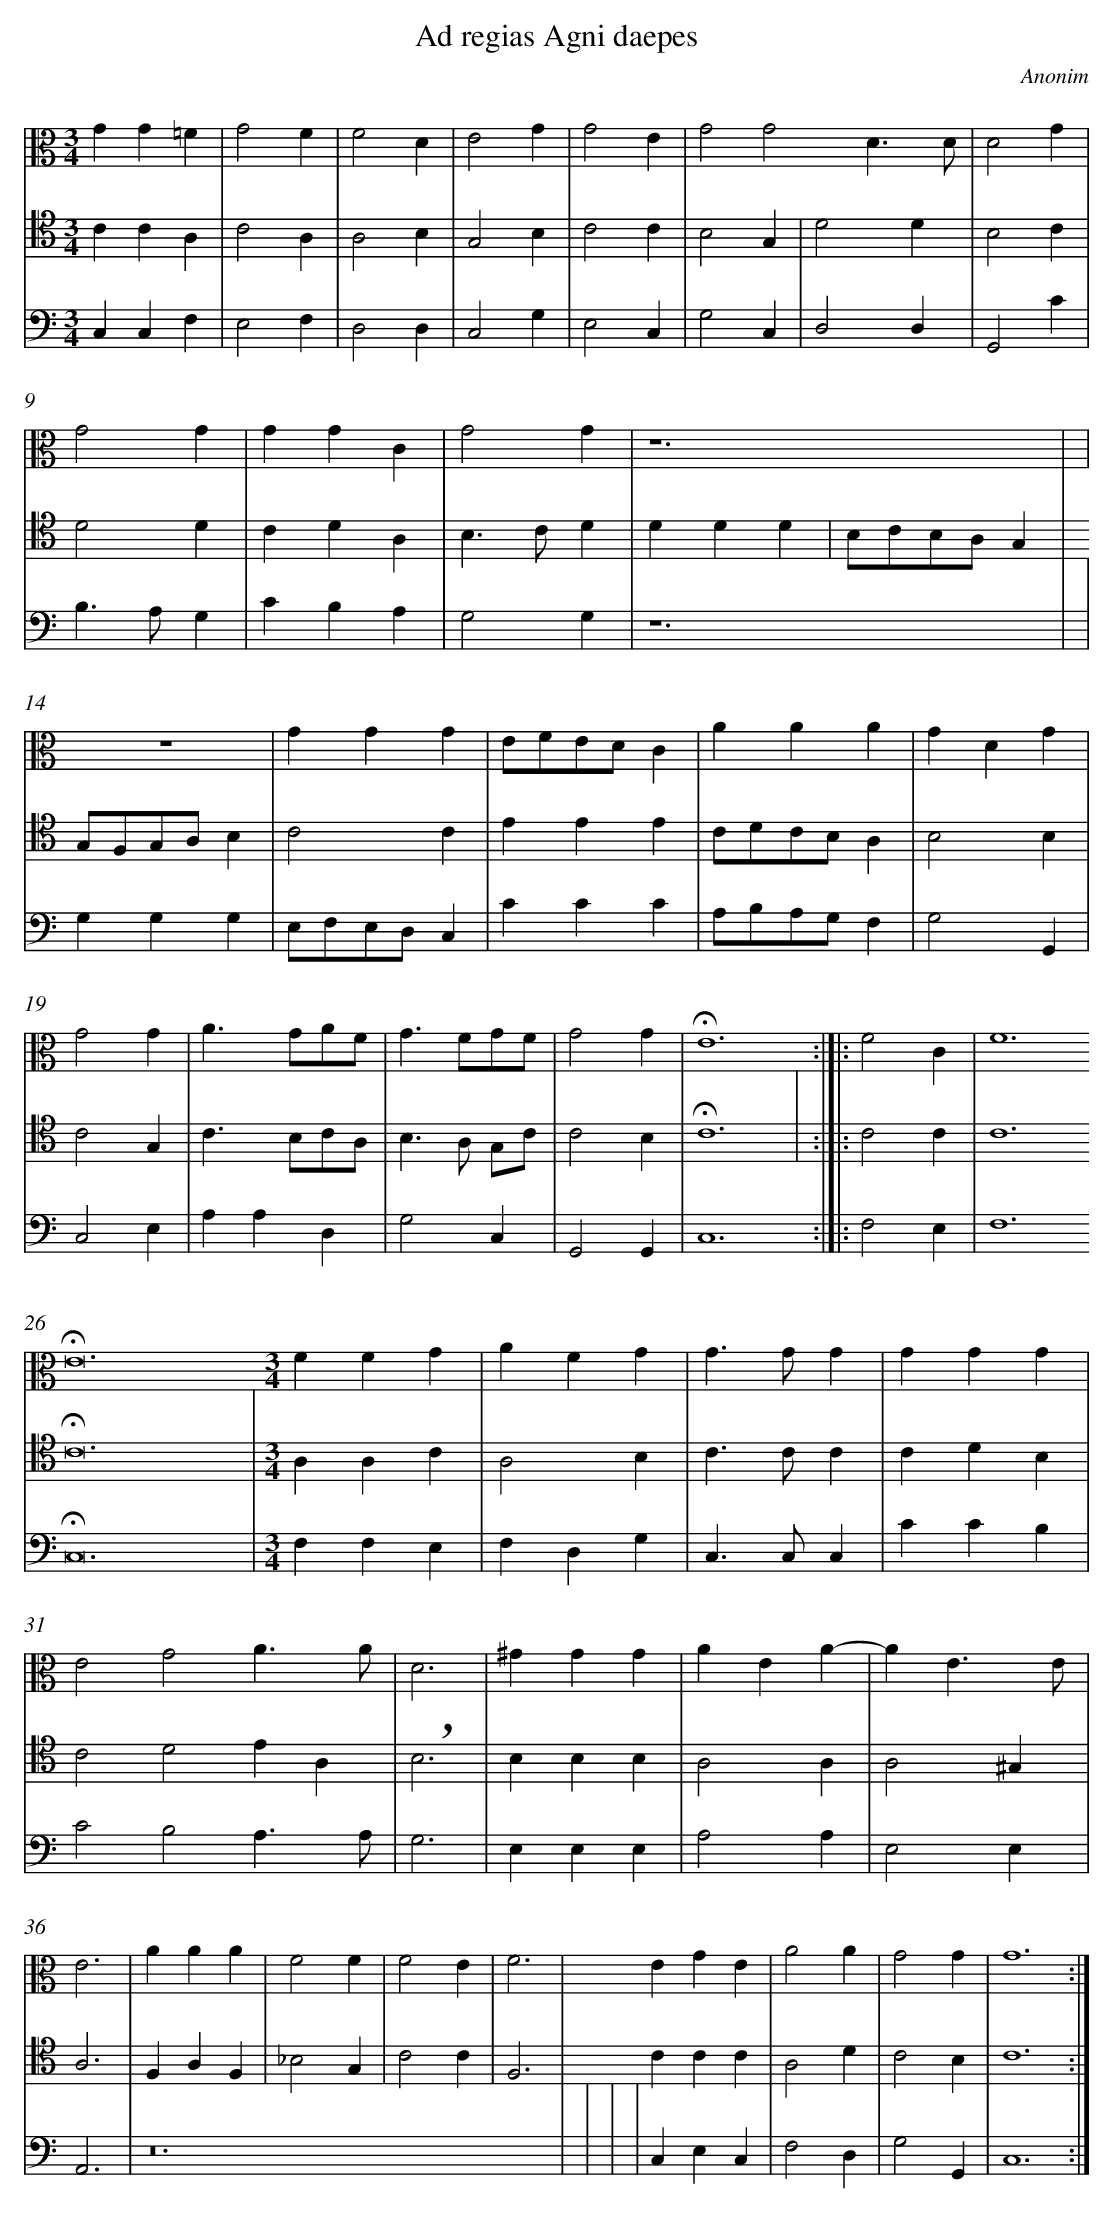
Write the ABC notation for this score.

X:1
T: Ad regias Agni daepes
C: Anonim
L: 1/4
M: 3/4
V: 1 clef=alto
V: 2 clef=tenor
V: 3 clef=bass
K: C
[V:1] GG=F |
[V:2] CCA, |
[V:3] C,C,F, |
[V:1] G2F |
[V:2] C2A, |
[V:3] E,2F, |
[V:1] F2D |
[V:2] A,2B, |
[V:3] D,2D, |
[V:1] E2G |
[V:2] G,2B, |
[V:3] C,2G, |
[V:1] G2E |
[V:2] C2C |
[V:3] E,2C, |
[V:1] G2G2 [|]
[V:2] B,2G, |
[V:3] G,2C, |
[V:1] D3/D/ |
[V:2] D2D |
[V:3] D,2D, |
[V:1] D2G |
[V:2] B,2C |
[V:3] G,,2C |
[V:1] G2G |
[V:2] D2D |
[V:3] B,>A,G, |
[V:1] GGC |
[V:2] CDA, |
[V:3] CB,A, |
[V:1] G2G |
[V:2] B,>CD |
[V:3] G,2G, |
[V:1] z6 |
[V:2] DDD |
[V:3] z6 |
[V:1]  |
[V:2] B,/C/B,/A,/G, |
[V:3]  |
[V:1] z3 |
[V:2] G,/F,/G,/A,/B, |
[V:3] G,G,G, |
[V:1] GGG |
[V:2] C2C |
[V:3] E,/F,/E,/D,/C, |
[V:1] E/F/E/D/C |
[V:2] EEE |
[V:3] CCC |
[V:1] AAA |
[V:2] C/D/C/B,/A, |
[V:3] A,/B,/A,/G,/F, |
[V:1] GDG |
[V:2] B,2B, |
[V:3] G,2G,, |
[V:1] G2G |
[V:2] C2G, |
[V:3] C,2E, |
[V:1] A>GA/F/ |
[V:2] C>B,C/A,/ |
[V:3] A,A,D, |
[V:1] G>FG/F/ |
[V:2] B,>A, G,/C/ |
[V:3] G,2C, |
[V:1] G2G |
[V:2] C2B, |
[V:3] G,,2G,, |
[V:1] !fermata!E6 [|]
[V:2] !fermata!C6 |
[V:3] C,6 [|]
[V:1]  :|]|:
[V:2]  :|]|:
[V:3]  :|]|:
[V:1] F2C |
[V:2] C2C |
[V:3] F,2E, |
[V:1] F6 [|]
[V:2] C6 [|]
[V:3] F,6 [|]
[V:1]  [|]
[V:2]  [|]
[V:3]  [|]
[V:1] !fermata!E12 [|]
[V:2] !fermata!C12 [|]
[V:3] !fermata!C,12 [|]
[V:1]  [|]
[V:2]  [|]
[V:3]  [|]
[V:1]  [|]
[V:2]  [|]
[V:3]  [|]
[V:1]  [|]
[V:2]  |
[V:3]  |
[V:1] [M:3/4]FFG |
[V:2] [M:3/4]A,A,C |
[V:3] [M:3/4]F,F,E, |
[V:1] AFG |
[V:2] A,2B, |
[V:3] F,D,G, |
[V:1] G>GG |
[V:2] C>CC |
[V:3] C,>C,C, |
[V:1] GGG |
[V:2] CDB, |
[V:3] CCB, |
[V:1] E2G2 [|]
[V:2] C2D2 [|]
[V:3] C2B,2 [|]
[V:1] A3/A/ |
[V:2] EA, |
[V:3] A,3/A,/ |
[V:1] D3 |
[V:2] !breath!B,3 |
[V:3] G,3 |
[V:1] ^GGG |
[V:2] B,B,B, |
[V:3] E,E,E, |
[V:1] AEA- |
[V:2] A,2A, |
[V:3] A,2A, |
[V:1] AE3/E/ |
[V:2] A,2^G, |
[V:3] E,2E, |
[V:1] E3 |
[V:2] A,3 |
[V:3] A,,3 |
[V:1] AAA |
[V:2] F,A,F, |
[V:3] z12 |
[V:1] F2F |
[V:2] _B,2G, |
[V:3]  |
[V:1] F2E |
[V:2] C2C |
[V:3]  |
[V:1] F3 |
[V:2] F,3 |
[V:3]  |
[V:1] EGE |
[V:2] CCC |
[V:3] C,E,C, |
[V:1] A2A |
[V:2] A,2D |
[V:3] F,2D, |
[V:1] G2G |
[V:2] C2B, |
[V:3] G,2G,, |
[V:1] G6 :|]
[V:2] C6 :|]
[V:3] C,6 :|]
